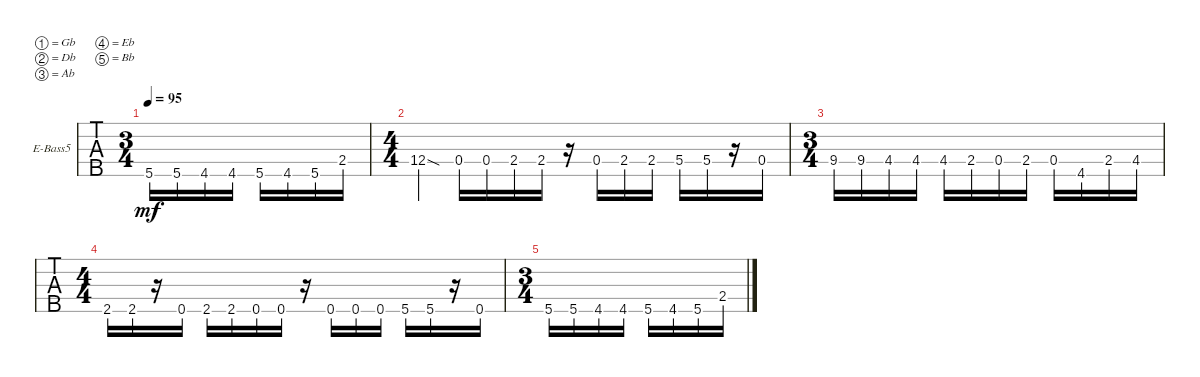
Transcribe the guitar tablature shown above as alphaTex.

\defaultSystemsLayout 4
\bracketExtendMode groupsimilarinstruments
\firstSystemTrackNameOrientation horizontal
\otherSystemsTrackNameOrientation horizontal
\track ("Electric Bass" "E-Bass5") {instrument electricbassfinger}
\staff {tabs}
\tuning (Gb2 Db2 Ab1 Eb1 Bb0)
\ts (3 4)
\tempo 95
\clef f4
\ks c
5.5.16{dy mf} 5.5.16 4.5.16 4.5.16 5.5.16 4.5.16 5.5.16 2.4.16 |
\ts (4 4)
12.4{sod}.4 0.4.16 0.4.16 2.4.16 2.4.16 r.16 0.4.16 2.4.16 2.4.16 5.4.16 5.4.16 r.16 0.4.16 |
\ts (3 4)
9.4.16 9.4.16 4.4.16 4.4.16 4.4.16 2.4.16 0.4.16 2.4.16 0.4.16 4.5.16 2.4.16 4.4.16 |
\ts (4 4)
2.5.16 2.5.16 r.16 0.5.16 2.5.16 2.5.16 0.5.16 0.5.16 r.16 0.5.16 0.5.16 0.5.16 5.5.16 5.5.16 r.16 0.5.16 |
\ts (3 4)
5.5.16 5.5.16 4.5.16 4.5.16 5.5.16 4.5.16 5.5.16 2.4.16
